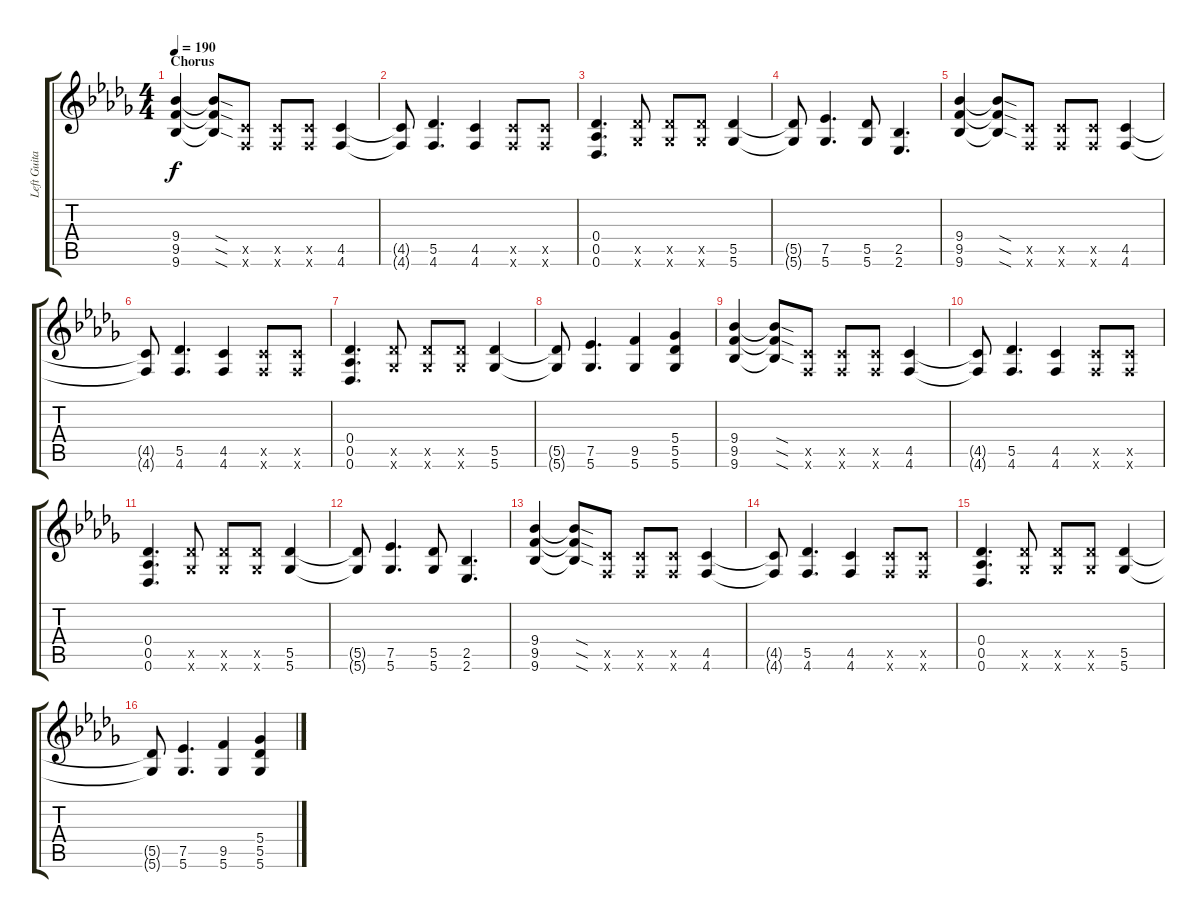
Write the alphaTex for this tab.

\track ("Left Guitar" "Left Guita") {instrument distortionguitar}
\staff {score tabs}
\tuning (Eb4 Bb3 Gb3 Db3 Ab2 Db2) {hide}
\ts (4 4)
\section ("" "Chorus")
\tempo 190
\clef g2
\ks db
(9.4 9.5 9.6).4{dy f} (9.4{sod t} 9.5{sod t} 9.6{sod t}).8 (4.5{x} 4.6{x}).8 (4.5{x} 4.6{x}).8 (4.5{x} 4.6{x}).8 (4.5 4.6).4 |
(4.5{t} 4.6{t}).8 (5.5 4.6).4{d} (4.5 4.6).4 (4.5{x} 4.6{x}).8 (4.5{x} 4.6{x}).8 |
(0.4 0.5 0.6).4{d} (5.5{x} 5.6{x}).8 (5.5{x} 5.6{x}).8 (5.5{x} 5.6{x}).8 (5.5 5.6).4 |
(5.5{t} 5.6{t}).8 (7.5 5.6).4{d} (5.5 5.6).8 (2.5 2.6).4{d} |
(9.4 9.5 9.6).4 (9.4{sod t} 9.5{sod t} 9.6{sod t}).8 (4.5{x} 4.6{x}).8 (4.5{x} 4.6{x}).8 (4.5{x} 4.6{x}).8 (4.5 4.6).4 |
(4.5{t} 4.6{t}).8 (5.5 4.6).4{d} (4.5 4.6).4 (4.5{x} 4.6{x}).8 (4.5{x} 4.6{x}).8 |
(0.4 0.5 0.6).4{d} (5.5{x} 5.6{x}).8 (5.5{x} 5.6{x}).8 (5.5{x} 5.6{x}).8 (5.5 5.6).4 |
(5.5{t} 5.6{t}).8 (7.5 5.6).4{d} (9.5 5.6).4 (5.4 5.5 5.6).4 |
(9.4 9.5 9.6).4 (9.4{sod t} 9.5{sod t} 9.6{sod t}).8 (4.5{x} 4.6{x}).8 (4.5{x} 4.6{x}).8 (4.5{x} 4.6{x}).8 (4.5 4.6).4 |
(4.5{t} 4.6{t}).8 (5.5 4.6).4{d} (4.5 4.6).4 (4.5{x} 4.6{x}).8 (4.5{x} 4.6{x}).8 |
(0.4 0.5 0.6).4{d} (5.5{x} 5.6{x}).8 (5.5{x} 5.6{x}).8 (5.5{x} 5.6{x}).8 (5.5 5.6).4 |
(5.5{t} 5.6{t}).8 (7.5 5.6).4{d} (5.5 5.6).8 (2.5 2.6).4{d} |
(9.4 9.5 9.6).4 (9.4{sod t} 9.5{sod t} 9.6{sod t}).8 (4.5{x} 4.6{x}).8 (4.5{x} 4.6{x}).8 (4.5{x} 4.6{x}).8 (4.5 4.6).4 |
(4.5{t} 4.6{t}).8 (5.5 4.6).4{d} (4.5 4.6).4 (4.5{x} 4.6{x}).8 (4.5{x} 4.6{x}).8 |
(0.4 0.5 0.6).4{d} (5.5{x} 5.6{x}).8 (5.5{x} 5.6{x}).8 (5.5{x} 5.6{x}).8 (5.5 5.6).4 |
(5.5{t} 5.6{t}).8 (7.5 5.6).4{d} (9.5 5.6).4 (5.4 5.5 5.6).4
